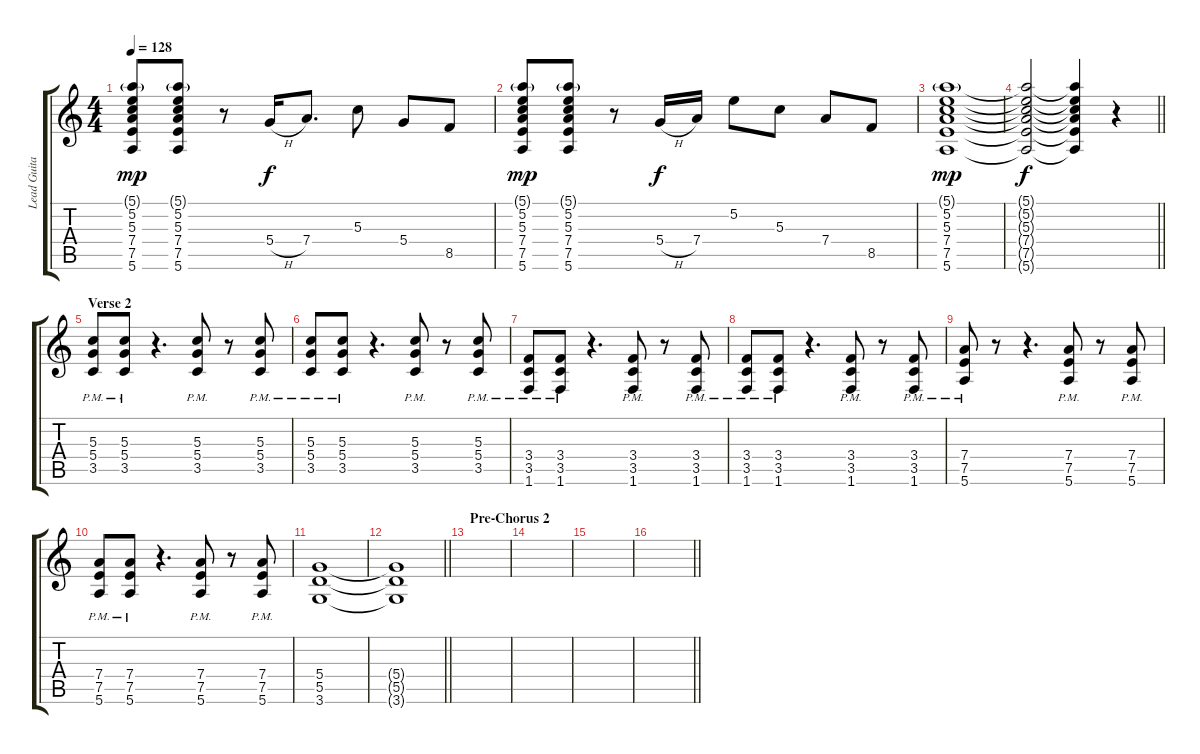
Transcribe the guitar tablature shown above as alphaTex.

\track ("Lead Guitar (Dist.)" "Lead Guita") {instrument overdrivenguitar}
\staff {score tabs}
\tuning (E4 B3 G3 D3 A2 E2) {hide}
\ts (4 4)
\tempo 128
\clef g2
\ks c
(5.1{g} 5.2 5.3 7.4 7.5 5.6).8{dy mp} (5.1{g} 5.2 5.3 7.4 7.5 5.6).8 r.8 5.4{h}.16{dy f} 7.4.8{d} 5.3.8 5.4.8 8.5.8 |
(5.1{g} 5.2 5.3 7.4 7.5 5.6).8{dy mp} (5.1{g} 5.2 5.3 7.4 7.5 5.6).8 r.8 5.4{h}.16{dy f} 7.4.16 5.2.8 5.3.8 7.4.8 8.5.8 |
(5.1{g} 5.2 5.3 7.4 7.5 5.6).1{dy mp} |
\barLineRight lightlight
(5.1{t} 5.2{t} 5.3{t} 7.4{t} 7.5{t} 5.6{t}).2{dy f} (5.1{t} 5.2{t} 5.3{t} 7.4{t} 7.5{t} 5.6{t}).4 r.4 |
\section ("" "Verse 2")
(5.3{pm} 5.4{pm} 3.5{pm}).8 (5.3{pm} 5.4{pm} 3.5{pm}).8 r.4{d} (5.3{pm} 5.4{pm} 3.5{pm}).8 r.8 (5.3{pm} 5.4{pm} 3.5{pm}).8 |
(5.3{pm} 5.4{pm} 3.5{pm}).8 (5.3{pm} 5.4{pm} 3.5{pm}).8 r.4{d} (5.3{pm} 5.4{pm} 3.5{pm}).8 r.8 (5.3{pm} 5.4{pm} 3.5{pm}).8 |
(3.4{pm} 3.5{pm} 1.6{pm}).8 (3.4{pm} 3.5{pm} 1.6{pm}).8 r.4{d} (3.4{pm} 3.5{pm} 1.6{pm}).8 r.8 (3.4{pm} 3.5{pm} 1.6{pm}).8 |
(3.4{pm} 3.5{pm} 1.6{pm}).8 (3.4{pm} 3.5{pm} 1.6{pm}).8 r.4{d} (3.4{pm} 3.5{pm} 1.6{pm}).8 r.8 (3.4{pm} 3.5{pm} 1.6{pm}).8 |
(7.4{pm} 7.5{pm} 5.6{pm}).8 r.8 r.4{d} (7.4{pm} 7.5{pm} 5.6{pm}).8 r.8 (7.4{pm} 7.5{pm} 5.6{pm}).8 |
(7.4{pm} 7.5{pm} 5.6{pm}).8 (7.4{pm} 7.5{pm} 5.6{pm}).8 r.4{d} (7.4{pm} 7.5{pm} 5.6{pm}).8 r.8 (7.4{pm} 7.5{pm} 5.6{pm}).8 |
(5.4 5.5 3.6).1 |
\barLineRight lightlight
(5.4{t} 5.5{t} 3.6{t}).1 |
\section ("" "Pre-Chorus 2")
|
|
|
\barLineRight lightlight
